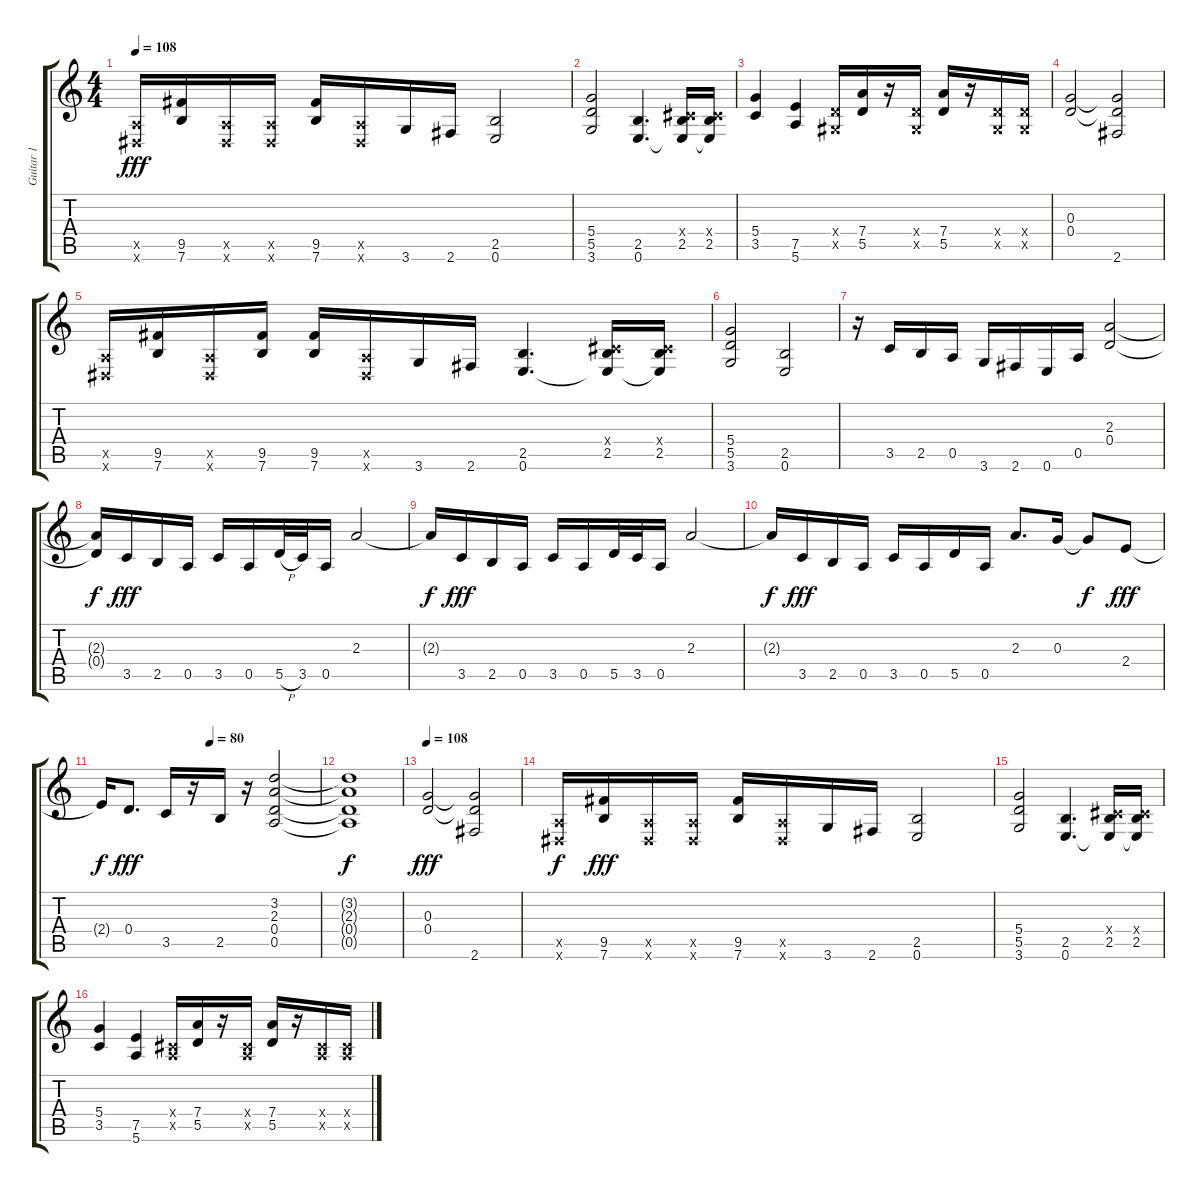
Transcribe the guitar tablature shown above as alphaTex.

\track ("Guitar 1" "Guitar 1") {instrument distortionguitar}
\staff {score tabs}
\tuning (E4 B3 G3 D3 A2 E2) {hide}
\ts (4 4)
\tempo 108
\clef g2
\ks c
(0.5{x} -1.6{x}).16{dy fff} (9.5 7.6).16 (0.5{x} -1.6{x}).16 (0.5{x} -1.6{x}).16 (9.5 7.6).16 (0.5{x} -1.6{x}).16 3.6.16 2.6.16 (2.5 0.6).2 |
(5.4 5.5 3.6).2 (2.5 0.6).4{d} (-1.4{x} 2.5 0.6{t}).16 (-1.4{x} 2.5 0.6{t}).16 |
(5.4 3.5).4 (7.5 5.6).4 (0.4{x} -1.5{x}).16 (7.4 5.5).16 r.16 (0.4{x} -1.5{x}).16 (7.4 5.5).16 r.16 (0.4{x} -1.5{x}).16 (0.4{x} -1.5{x}).16 |
(0.3 0.4).2 (0.3{t} 0.4{t} 2.6).2 |
(0.5{x} -1.6{x}).16 (9.5 7.6).16 (0.5{x} -1.6{x}).16 (9.5 7.6).16 (9.5 7.6).16 (0.5{x} -1.6{x}).16 3.6.16 2.6.16 (2.5 0.6).4{d} (-1.4{x} 2.5 0.6{t}).16 (-1.4{x} 2.5 0.6{t}).16 |
(5.4 5.5 3.6).2 (2.5 0.6).2 |
r.16 3.5.16 2.5.16 0.5.16 3.6.16 2.6.16 0.6.16 0.5.16 (2.3 0.4).2 |
(2.3{t} 0.4{t}).16{dy f} 3.5.16{dy fff} 2.5.16 0.5.16 3.5.16 0.5.16 5.5{h}.32 3.5.32 0.5.16 2.3.2 |
2.3{t}.16{dy f} 3.5.16{dy fff} 2.5.16 0.5.16 3.5.16 0.5.16 5.5.32 3.5.32 0.5.16 2.3.2 |
2.3{t}.16{dy f} 3.5.16{dy fff} 2.5.16 0.5.16 3.5.16 0.5.16 5.5.16 0.5.16 2.3.8{d} 0.3.16 0.3{t}.8{dy f} 2.4.8{dy fff} |
\tempo (80 0.5)
2.4{t}.16{dy f} 0.4.8{d dy fff} 3.5.16 r.16 2.5.16 r.16 (3.2 2.3 0.4 0.5).2 |
(3.2{t} 2.3{t} 0.4{t} 0.5{t}).1{dy f} |
\tempo 108
(0.3 0.4).2{dy fff} (0.3{t} 0.4{t} 2.6).2 |
(0.5{x} -1.6{x}).16{dy f} (9.5 7.6).16{dy fff} (0.5{x} -1.6{x}).16 (0.5{x} -1.6{x}).16 (9.5 7.6).16 (0.5{x} -1.6{x}).16 3.6.16 2.6.16 (2.5 0.6).2 |
(5.4 5.5 3.6).2 (2.5 0.6).4{d} (-1.4{x} 2.5 0.6{t}).16 (-1.4{x} 2.5 0.6{t}).16 |
(5.4 3.5).4 (7.5 5.6).4 (-1.4{x} 0.5{x}).16 (7.4 5.5).16 r.16 (-1.4{x} 0.5{x}).16 (7.4 5.5).16 r.16 (-1.4{x} 0.5{x}).16 (-1.4{x} 0.5{x}).16
